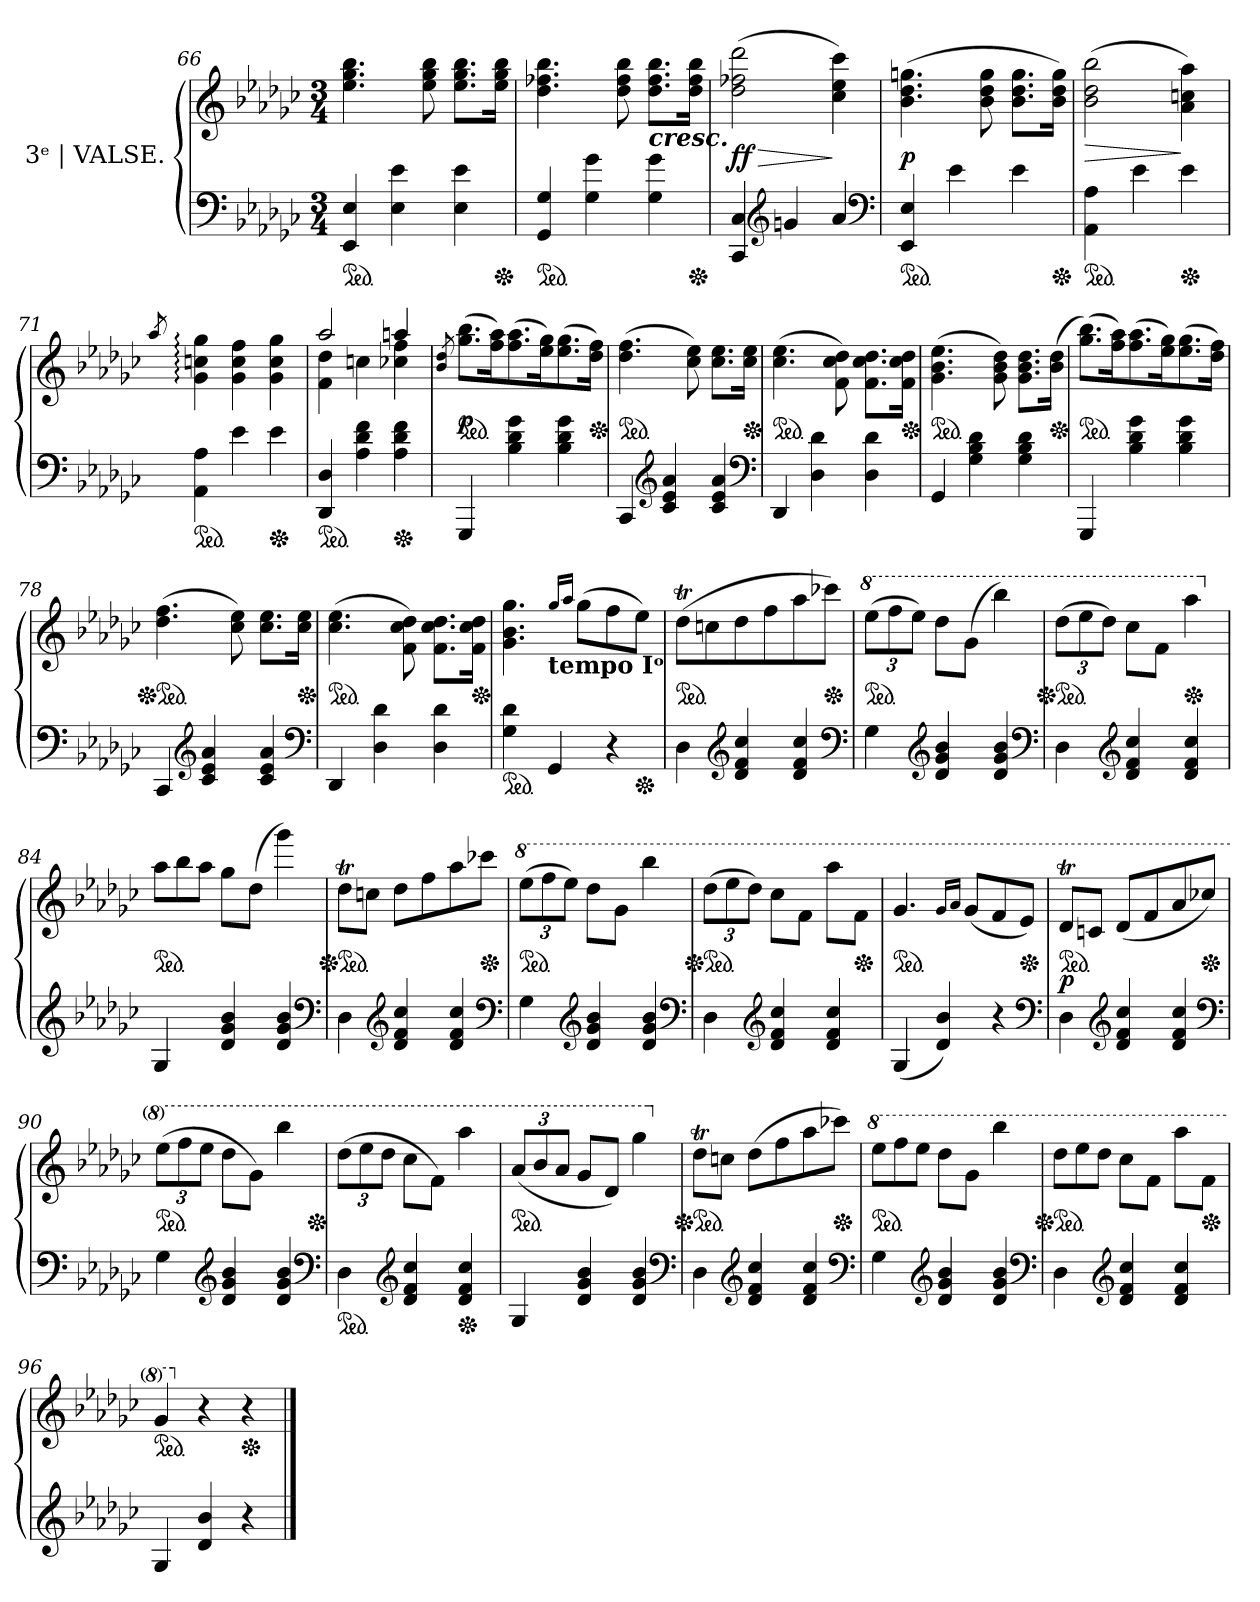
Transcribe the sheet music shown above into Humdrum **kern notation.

**kern	**kern	**dynam
*part1	*part1	*part1
*staff2	*staff1	*staff1/2
*I"3ᵉ | VALSE.	*	*
*clefF4	*clefG2	*
*k[b-e-a-d-g-c-]	*k[b-e-a-d-g-c-]	*
*M3/4	*M3/4	*
*ped	*	*
=66	=66	=66
4EE- 4E-	4.ee- 4.gg- 4.bb-	.
4E- 4e-	.	.
.	8ee- 8gg- 8bb-	.
4E- 4e-	8.ee- 8.gg- 8.bb-L	.
*Xped	*	*
.	16ee- 16gg- 16bb-Jk	.
=67	=67	=67
*ped	*	*
4GG- 4G-	4.dd- 4.ff-X 4.bb-	.
4G- 4g-	.	.
.	8dd- 8ff- 8bb-	.
!	!LO:TX:c:Bi:t=cresc.	!
4G- 4g-	8.dd- 8.ff- 8.bb-L	.
*Xped	*	*
.	16dd- 16ff- 16bb-Jk	.
=68	=68	=68
4CC- 4C-	(>2dd- 2ff-X 2ddd-	> f f
*clefG2	*	*
4gn	.	.
4a-	4cc- 4ee- 4ccc-)	]
*clefF4	*	*
=69	=69	=69
*ped	*	*
4EE- 4E-	(>4.b- 4.dd- 4.ggn	p
4e-	.	.
.	8b- 8dd- 8gg	.
4e-	8.b- 8.dd- 8.ggL	.
*Xped	*	*
.	16b- 16dd- 16ggJk)	.
=70	=70	=70
*ped	*	*
4AA- 4A-	(>2b- 2dd- 2bb-	>
4e-	.	.
*Xped	*	*
4e-	4a- 4ccn 4aa-)	]
=71	=71	=71
.	8qaa-:/	.
*ped	*	*
4AA- 4A-	4g-: 4ccn: 4gg-:	.
4e-	4g- 4cc 4ff	.
*Xped	*	*
4e-	4g- 4cc 4gg-	.
=72	=72	=72
*	*^	*
!LO:TX:a:color=crimson:t=⚠	!	!	!
*ped	*	*	*
4DD- 4D-	2aa-	4f 4dd-	.
4A- 4d- 4f	.	4ccn	.
*Xped	*	*	*
4A- 4d- 4f	4aan	4cc-X 4ff	.
*	*v	*v	*
=73	=73	=73
.	8qb-/ 8qdd-/	.
!	!LO:TX:a:color=crimson:t=⚠	!
*	*ped	*
4GGG-	(>8.gg- 8.bb-L	p
.	16ff 16aa-K)	.
4B- 4d- 4g-	(>8.ff 8.aa-	.
.	16ee- 16gg-K)	.
4B- 4d- 4g-	(>8.ee- 8.gg-	.
*	*Xped	*
.	16dd- 16ffJk)	.
=74	=74	=74
*	*ped	*
4CC-	(>4.dd- 4.ff	.
*clefG2	*	*
4c- 4e- 4a-	.	.
.	8cc- 8ee-)	.
4c- 4e- 4a-	8.cc- 8.ee-L	.
*	*Xped	*
.	16cc- 16ee-Jk	.
*clefF4	*	*
=75	=75	=75
*	*ped	*
4DD-	(>4.cc- 4.ee-	.
4D- 4d-	.	.
.	8f\ 8cc-\ 8dd-\)	.
4D- 4d-	8.f\ 8.cc-\ 8.dd-\L	.
*	*Xped	*
.	16f 16cc- 16dd-Jk	.
=76	=76	=76
*	*ped	*
4GG-	(>4.g- 4.b- 4.ee-	.
4G- 4B- 4d-	.	.
.	8g- 8b- 8dd-)	.
4G- 4B- 4d-	8.g- 8.b- 8.dd-L	.
*	*Xped	*
.	(>16b- 16dd-Jk	.
=77	=77	=77
*	*ped	*
4GGG-	(>8.gg- 8.bb-L)	.
.	16ff 16aa-K)	.
4B- 4d- 4g-	(>8.ff 8.aa-	.
.	16ee- 16gg-K)	.
4B- 4d- 4g-	(>8.ee- 8.gg-	.
.	16dd- 16ffJk)	.
=78	=78	=78
*	*Xped	*
*	*ped	*
4CC-	(>4.dd- 4.ff	.
*clefG2	*	*
4c- 4e- 4a-	.	.
.	8cc- 8ee-)	.
4c- 4e- 4a-	8.cc- 8.ee-L	.
*	*Xped	*
.	16cc- 16ee-Jk	.
*clefF4	*	*
=79	=79	=79
*	*ped	*
4DD-	(>4.cc- 4.ee-	.
4D- 4d-	.	.
.	8f\ 8cc-\ 8dd-\)	.
4D- 4d-	8.f\ 8.cc-\ 8.dd-\L	.
*	*Xped	*
.	16f 16cc- 16dd-Jk	.
=80	=80	=80
*	*^	*
*ped	*	*	*
4G- 4d-	4.g- 4.b- 4.gg-	4ryy	.
!	!	!LO:TX:b:B:t=tempo Iᵒ	!
4GG-	.	2ryy	.
*	*MM264	*	*
.	16qqgg-/LL	.	.
.	16qqaa-/JJ	.	.
.	(>8gg-L	.	.
4r	8ff	.	.
*Xped	*	*	*
.	8ee-J)	.	.
*	*v	*v	*
=81	=81	=81
*	*ped	*
4D-	(>8dd-TL	.
.	8ccn	.
*clefG2	*	*
4d- 4f 4cc-	8dd-	.
.	8ff	.
4d- 4f 4cc-	8aa-	.
*	*Xped	*
.	8ccc-XJ)	.
*clefF4	*	*
=82	=82	=82
*	*8va	*
*	*ped	*
4G-	(>12eee-L	.
.	12fff	.
.	12eee-J)	.
*clefG2	*	*
4d- 4g- 4b-	8ddd-L	.
.	(>8gg-J	.
4d- 4g- 4b-	4bbb-)	.
*clefF4	*	*
=83	=83	=83
*	*Xped	*
*	*ped	*
4D-	(>12ddd-L	.
.	12eee-	.
.	12ddd-J)	.
*clefG2	*	*
4d- 4f 4cc-	8ccc-\L	.
.	8ffJ	.
*	*Xped	*
4d- 4f 4cc-	4aaa-	.
=84	=84	=84
*	*X8va	*
*	*Xtuplet	*
*	*ped	*
4G-	12aa-L	.
.	12bb-	.
.	12aa-J	.
4d- 4g- 4b-	8gg-L	.
.	(>8dd-J	.
4d- 4g- 4b-	4ggg-)	.
*clefF4	*	*
=85	=85	=85
*	*Xped	*
*	*ped	*
4D-	8dd-TL	.
.	8ccnJ	.
*clefG2	*	*
4d- 4f 4cc-	8dd-L	.
.	8ff	.
4d- 4f 4cc-	8aa-	.
*	*Xped	*
.	8ccc-XJ	.
*clefF4	*	*
=86	=86	=86
*	*8va	*
*	*tuplet	*
*	*ped	*
4G-	(>12eee-L	.
.	12fff	.
.	12eee-J)	.
*clefG2	*	*
4d- 4g- 4b-	8ddd-L	.
.	8gg-J	.
4d- 4g- 4b-	4bbb-	.
*clefF4	*	*
=87	=87	=87
*	*Xped	*
*	*ped	*
4D-	(>12ddd-L	.
.	12eee-	.
.	12ddd-J)	.
*clefG2	*	*
4d- 4f 4cc-	8ccc-\L	.
.	8ffJ	.
4d- 4f 4cc-	8aaa-L	.
*	*Xped	*
.	8ffJ	.
=88	=88	=88
*	*ped	*
(<4G-	4.gg-	.
4d- 4b-)	.	.
.	16qqgg-/LL	.
.	16qqaa-/JJ	.
.	(<8gg-L	.
4r	8ff	.
*	*Xped	*
.	8ee-J)	.
*clefF4	*	*
=89	=89	=89
*	*ped	*
4D-	8dd-TL	p
.	8ccnJ	.
*clefG2	*	*
4d- 4f 4cc-	(<8dd-L	.
.	8ff	.
4d- 4f 4cc-	8aa-	.
*	*Xped	*
.	8ccc-XJ)	.
*clefF4	*	*
=90	=90	=90
*	*ped	*
4G-	(>12eee-L	.
.	12fff	.
.	12eee-J	.
*clefG2	*	*
4d- 4g- 4b-	8ddd-L	.
.	8gg-J)	.
4d- 4g- 4b-	4bbb-	.
*clefF4	*	*
*	*Xped	*
=91	=91	=91
*ped	*	*
4D-	(>12ddd-L	.
.	12eee-	.
.	12ddd-J	.
*clefG2	*	*
4d- 4f 4cc-	8ccc-\L	.
.	8ffJ)	.
*Xped	*	*
4d- 4f 4cc-	4aaa-	.
=92	=92	=92
*	*ped	*
4G-	(<12aa-L	.
.	12bb-	.
.	12aa-J	.
4d- 4g- 4b-	8gg-L	.
.	8dd-J)	.
4d- 4g- 4b-	4ggg-	.
*clefF4	*	*
=93	=93	=93
*	*X8va	*
*	*Xped	*
*	*ped	*
4D-	8dd-TL	.
.	8ccnJ	.
*clefG2	*	*
4d- 4f 4cc-	(>8dd-L	.
.	8ff	.
4d- 4f 4cc-	8aa-	.
*	*Xped	*
.	8ccc-XJ)	.
*clefF4	*	*
=94	=94	=94
*	*8va	*
*	*Xtuplet	*
*	*ped	*
4G-	12eee-L	.
.	12fff	.
.	12eee-J	.
*clefG2	*	*
4d- 4g- 4b-	8ddd-L	.
.	8gg-J	.
4d- 4g- 4b-	4bbb-	.
*clefF4	*	*
=95	=95	=95
*	*Xped	*
*	*ped	*
4D-	12ddd-L	.
.	12eee-	.
.	12ddd-J	.
*clefG2	*	*
4d- 4f 4cc-	8ccc-\L	.
.	8ffJ	.
4d- 4f 4cc-	8aaa-L	.
*	*Xped	*
.	8ffJ	.
=96	=96	=96
*	*ped	*
4G-	4gg-/	.
*	*X8va	*
4d- 4b-	4r	.
*	*Xped	*
4r	4r	.
==	==	==
*-	*-	*-
